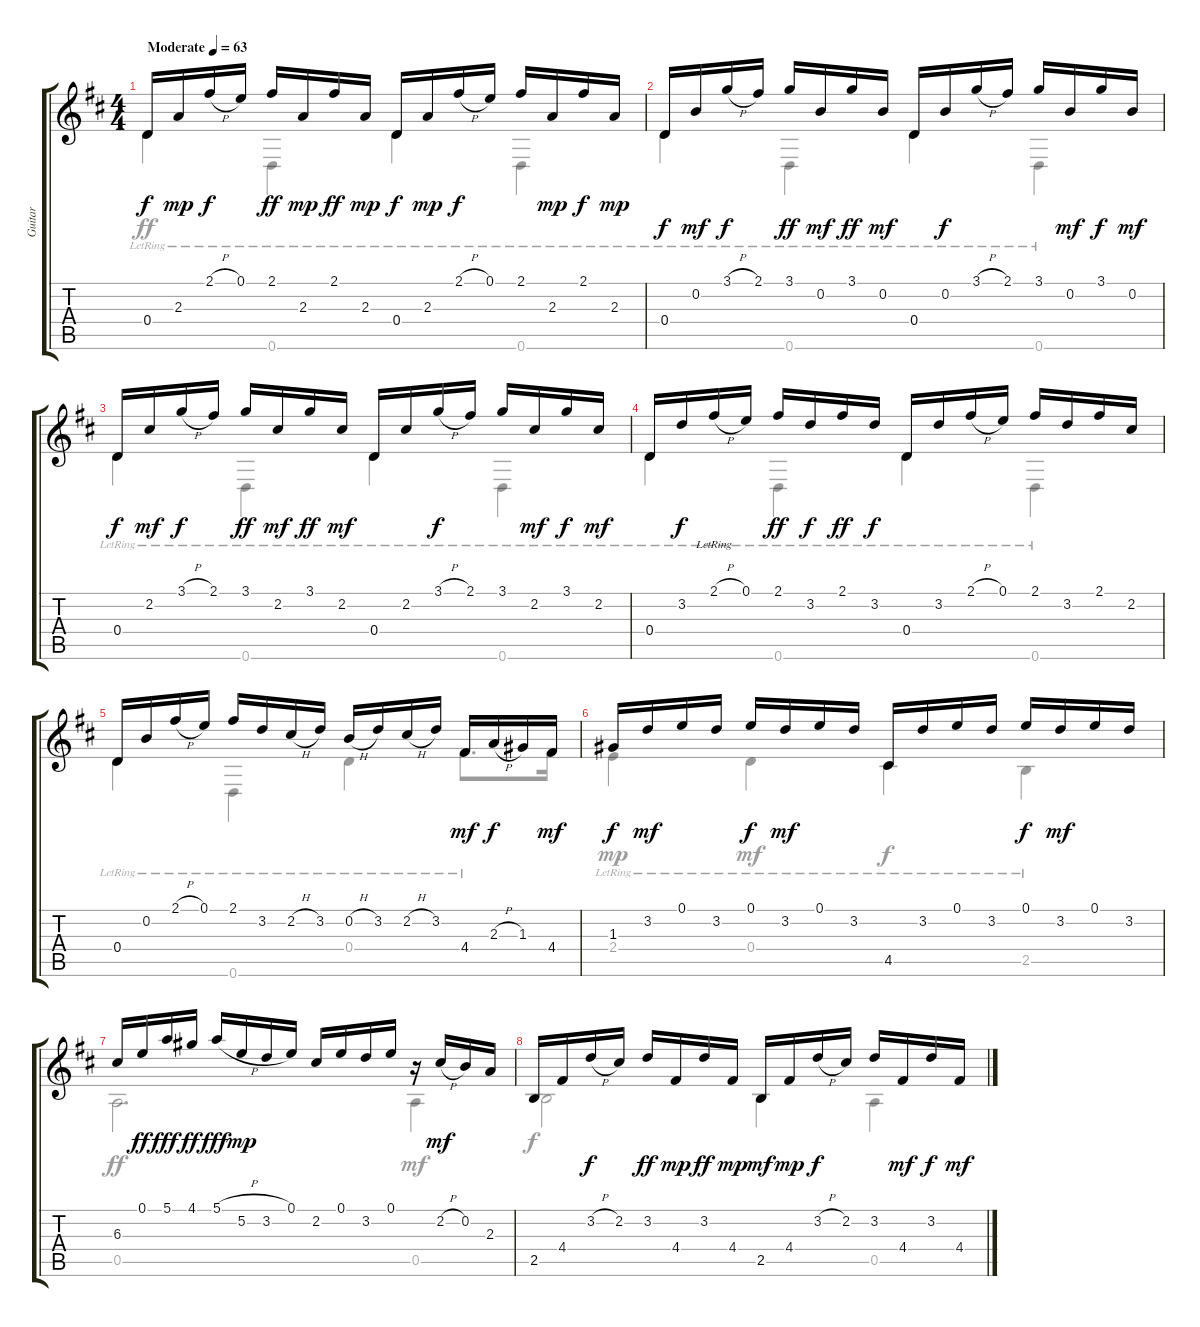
\track ("Guitar" "Guitar") {instrument acousticguitarnylon}
\staff {score tabs}
\tuning (E4 B3 G3 D3 A2 D2) {hide}
\voice
\ts (4 4)
\tempo (63 "Moderate")
\clef g2
\ks d
0.4.16{dy f instrument acousticguitarnylon} 2.3.16{dy mp} 2.1{h}.16{dy f} 0.1.16 2.1.16{dy ff} 2.3.16{dy mp} 2.1.16{dy ff} 2.3.16{dy mp} 0.4.16{dy f} 2.3.16{dy mp} 2.1{h}.16{dy f} 0.1.16 2.1.16 2.3.16{dy mp} 2.1.16{dy f} 2.3.16{dy mp} |
0.4.16{dy f} 0.2.16{dy mf} 3.1{h}.16{dy f} 2.1.16 3.1.16{dy ff} 0.2.16{dy mf} 3.1.16{dy ff} 0.2.16{dy mf} 0.4.16 0.2.16{dy f} 3.1{h}.16 2.1.16 3.1.16 0.2.16{dy mf} 3.1.16{dy f} 0.2.16{dy mf} |
0.4.16{dy f} 2.2.16{dy mf} 3.1{h}.16{dy f} 2.1.16 3.1.16{dy ff} 2.2.16{dy mf} 3.1.16{dy ff} 2.2.16{dy mf} 0.4.16 2.2.16 3.1{h}.16{dy f} 2.1.16 3.1.16 2.2.16{dy mf} 3.1.16{dy f} 2.2.16{dy mf} |
0.4.16 3.2.16{dy f} 2.1{h lr}.16 0.1.16 2.1.16{dy ff} 3.2.16{dy f} 2.1.16{dy ff} 3.2.16{dy f} 0.4.16 3.2.16 2.1{h}.16 0.1.16 2.1.16 3.2.16 2.1.16 2.2.16 |
0.4.16 0.2.16 2.1{h}.16 0.1.16 2.1.16 3.2.16 2.2{h}.16 3.2.16 0.2{h}.16 3.2.16 2.2{h}.16 3.2.16 4.4.16{dy mf} 2.3{h}.16{dy f} 1.3.16 4.4.16{dy mf} |
1.3.16{dy f} 3.2.16{dy mf} 0.1.16 3.2.16 0.1.16{dy f} 3.2.16{dy mf} 0.1.16 3.2.16 4.5.16 3.2.16 0.1.16 3.2.16 0.1.16{dy f} 3.2.16{dy mf} 0.1.16 3.2.16 |
6.3.16 0.1.16{dy ff} 5.1.16{dy fff} 4.1.16{dy ff} 5.1{h}.16{dy fff} 5.2.16{dy mp} 3.2.16 0.1.16 2.2.16 0.1.16 3.2.16 0.1.16 r.16 2.2{h}.16{dy mf} 0.2.16 2.3.16 |
2.5.16 4.4.16 3.2{h}.16{dy f} 2.2.16 3.2.16{dy ff} 4.4.16{dy mp} 3.2.16{dy ff} 4.4.16{dy mp} 2.5.16{dy mf} 4.4.16{dy mp} 3.2{h}.16{dy f} 2.2.16 3.2.16 4.4.16{dy mf} 3.2.16{dy f} 4.4.16{dy mf}
\voice
\clef g2
\ottava regular
\simile none
\ks d
0.4{lr}.4{dy ff} 0.6{lr}.4 0.4{lr}.4 0.6{lr}.4 |
0.4{lr}.4 0.6{lr}.4 0.4{lr}.4 0.6{lr}.4 |
0.4{lr}.4 0.6{lr}.4 0.4{lr}.4 0.6{lr}.4 |
0.4{lr}.4 0.6{lr}.4 0.4{lr}.4 0.6{lr}.4 |
0.4{lr}.4 0.6{lr}.4 0.4{lr}.4 4.4{lr}.8{d} 4.4.16 |
2.4{lr}.4{dy mp} 0.4{lr}.4{dy mf} 4.5{lr}.4{dy f} 2.5{lr}.4 |
0.5.2{d dy ff} 0.5.4{dy mf} |
2.5.2{dy f} 2.5.4{dy mf} 0.5.4
